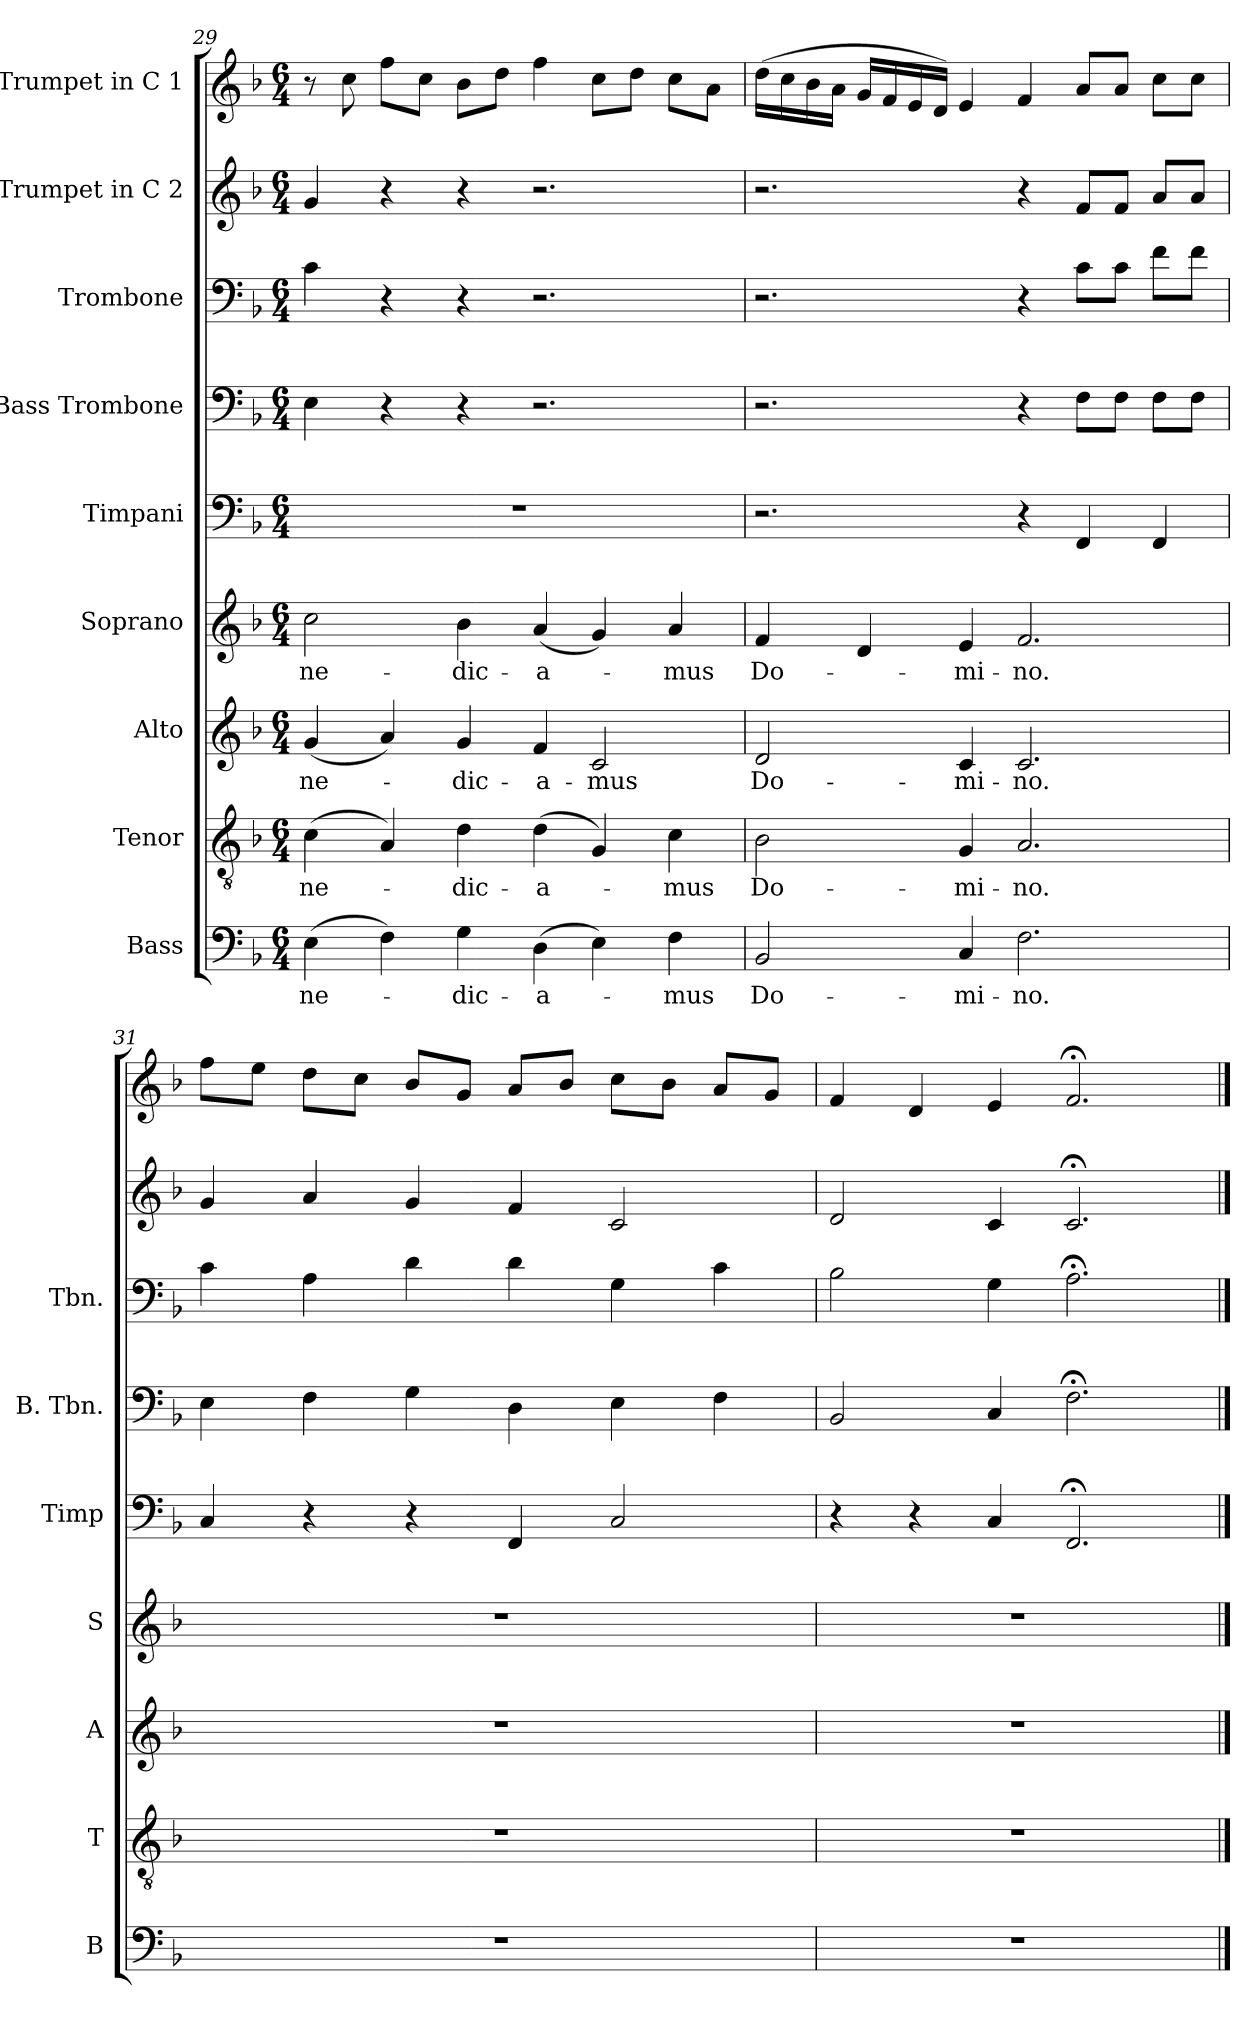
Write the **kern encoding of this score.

**kern	**text	**kern	**text	**kern	**text	**kern	**text	**kern	**kern	**kern	**kern	**kern
*part9	*part9	*part8	*part8	*part7	*part7	*part6	*part6	*part5	*part4	*part3	*part2	*part1
*staff9	*staff9	*staff8	*staff8	*staff7	*staff7	*staff6	*staff6	*staff5	*staff4	*staff3	*staff2	*staff1
*I"Bass	*	*I"Tenor	*	*I"Alto	*	*I"Soprano	*	*I"Timpani	*I"Bass Trombone	*I"Trombone	*I"Trumpet in C 2	*I"Trumpet in C 1
*I'B	*	*I'T	*	*I'A	*	*I'S	*	*I'Timp	*I'B. Tbn.	*I'Tbn.	*	*
*clefF4	*	*clefGv2	*	*clefG2	*	*clefG2	*	*clefF4	*clefF4	*clefF4	*clefG2	*clefG2
*k[b-]	*	*k[b-]	*	*k[b-]	*	*k[b-]	*	*k[b-]	*k[b-]	*k[b-]	*k[b-]	*k[b-]
*F:	*	*F:	*	*F:	*	*F:	*	*F:	*F:	*F:	*F:	*F:
*M6/4	*	*M6/4	*	*M6/4	*	*M6/4	*	*M6/4	*M6/4	*M6/4	*M6/4	*M6/4
=29	=29	=29	=29	=29	=29	=29	=29	=29	=29	=29	=29	=29
(>4E\	ne-	(>4c\	ne-	(<4g/	ne-	2cc\	ne-	1.r	4E\	4c\	4g/	8r
.	.	.	.	.	.	.	.	.	.	.	.	8cc\
4F\)	.	4A/)	.	4a/)	.	.	.	.	4r	4r	4r	8ff\L
.	.	.	.	.	.	.	.	.	.	.	.	8cc\J
4G\	dic-	4d\	dic-	4g/	dic-	4b-\	dic-	.	4r	4r	4r	8b-\L
.	.	.	.	.	.	.	.	.	.	.	.	8dd\J
(>4D\	a-	(>4d\	a-	4f/	a-	(<4a/	a-	.	2.r	2.r	2.r	4ff\
4E\)	.	4G/)	.	2c/	mus	4g/)	.	.	.	.	.	8cc\L
.	.	.	.	.	.	.	.	.	.	.	.	8dd\J
4F\	mus	4c\	mus	.	.	4a/	mus	.	.	.	.	8cc\L
.	.	.	.	.	.	.	.	.	.	.	.	8a\J
!!LO:PB:g=z
=30	=30	=30	=30	=30	=30	=30	=30	=30	=30	=30	=30	=30
2BB-/	Do-	2B-\	Do-	2d/	Do-	4f/	Do-	2.r	2.r	2.r	2.r	(>16dd\LL
.	.	.	.	.	.	.	.	.	.	.	.	16cc\
.	.	.	.	.	.	.	.	.	.	.	.	16b-\
.	.	.	.	.	.	.	.	.	.	.	.	16a\JJ
.	.	.	.	.	.	4d/	.	.	.	.	.	16g/LL
.	.	.	.	.	.	.	.	.	.	.	.	16f/
.	.	.	.	.	.	.	.	.	.	.	.	16e/
.	.	.	.	.	.	.	.	.	.	.	.	16d/JJ)
4C/	mi-	4G/	mi-	4c/	mi-	4e/	mi-	.	.	.	.	4e/
2.F\	no.	2.A/	no.	2.c/	no.	2.f/	no.	4r	4r	4r	4r	4f/
.	.	.	.	.	.	.	.	4FF/	8F\L	8c\L	8f/L	8a/L
.	.	.	.	.	.	.	.	.	8F\J	8c\J	8f/J	8a/J
.	.	.	.	.	.	.	.	4FF/	8F\L	8f\L	8a/L	8cc\L
.	.	.	.	.	.	.	.	.	8F\J	8f\J	8a/J	8cc\J
=31	=31	=31	=31	=31	=31	=31	=31	=31	=31	=31	=31	=31
1.r	.	1.r	.	1.r	.	1.r	.	4C/	4E\	4c\	4g/	8ff\L
.	.	.	.	.	.	.	.	.	.	.	.	8ee\J
.	.	.	.	.	.	.	.	4r	4F\	4A\	4a/	8dd\L
.	.	.	.	.	.	.	.	.	.	.	.	8cc\J
.	.	.	.	.	.	.	.	4r	4G\	4d\	4g/	8b-/L
.	.	.	.	.	.	.	.	.	.	.	.	8g/J
.	.	.	.	.	.	.	.	4FF/	4D\	4d\	4f/	8a/L
.	.	.	.	.	.	.	.	.	.	.	.	8b-/J
.	.	.	.	.	.	.	.	2C/	4E\	4G\	2c/	8cc\L
.	.	.	.	.	.	.	.	.	.	.	.	8b-\J
.	.	.	.	.	.	.	.	.	4F\	4c\	.	8a/L
.	.	.	.	.	.	.	.	.	.	.	.	8g/J
=32	=32	=32	=32	=32	=32	=32	=32	=32	=32	=32	=32	=32
1.r	.	1.r	.	1.r	.	1.r	.	4r	2BB-/	2B-\	2d/	4f/
.	.	.	.	.	.	.	.	4r	.	.	.	4d/
.	.	.	.	.	.	.	.	4C/	4C/	4G\	4c/	4e/
.	.	.	.	.	.	.	.	2.FF;</	2.F;<\	2.A;<\	2.c;</	2.f;</
==	==	==	==	==	==	==	==	==	==	==	==	==
*-	*-	*-	*-	*-	*-	*-	*-	*-	*-	*-	*-	*-
